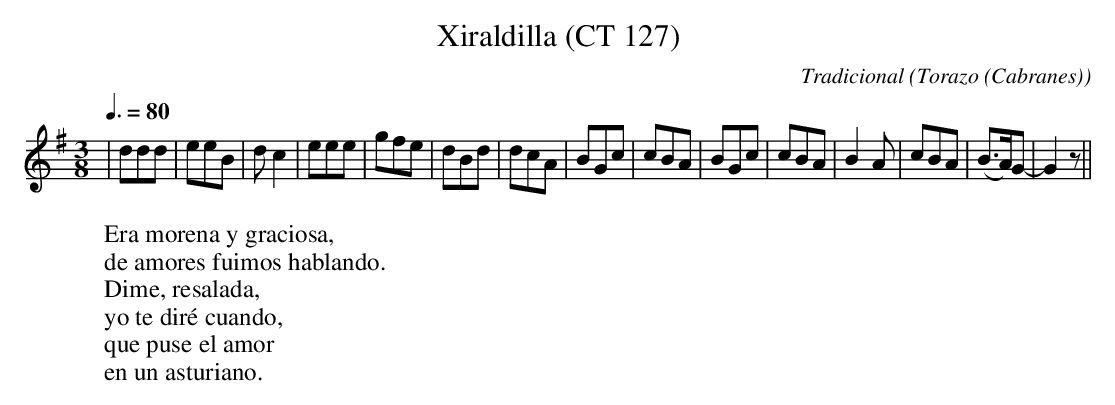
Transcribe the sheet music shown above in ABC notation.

X:1
T:Xiraldilla (CT 127)
C:Tradicional
O:Torazo (Cabranes)
M:3/8
L:1/8
Q:3/8=80
K:G
|ddd|eeB|d c2|eee|gfe|dBd|dcA|BGc|cBA|BGc|cBA|B2 A|cBA|(B>A)G-|G2 z||
W:Era morena y graciosa,
W:de amores fuimos hablando.
W:Dime, resalada,
W:yo te diré cuando,
W:que puse el amor
W:en un asturiano.
W:
